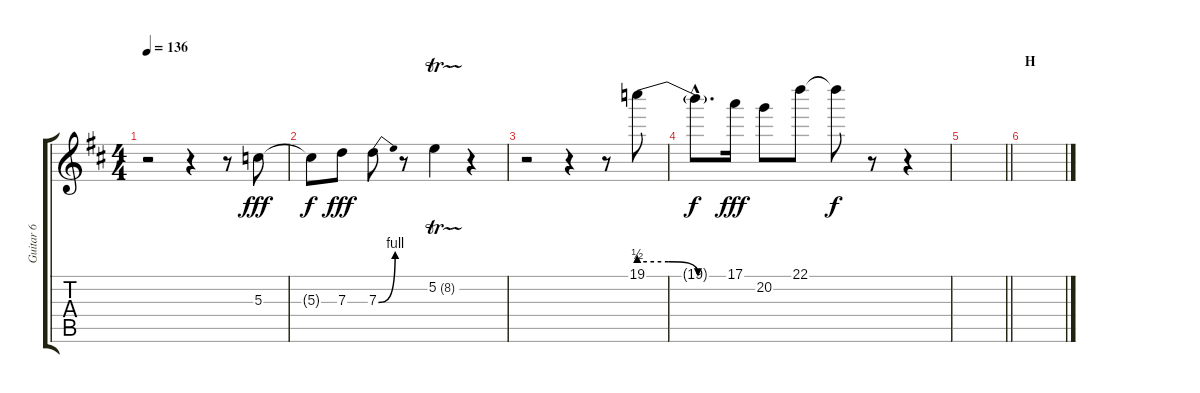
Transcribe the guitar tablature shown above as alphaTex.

\track ("Guitar 6" "Guitar 6") {instrument distortionguitar}
\staff {score tabs}
\tuning (E4 B3 G3 D3 A2 E2) {hide}
\ts (4 4)
\tempo 136
\clef g2
\ks d
r.2{dy f} r.4 r.8 5.3.8{dy fff} |
5.3{t}.8{dy f} 7.3.8{dy fff} 7.3{be (bend 0 0 60 4)}.8 r.8 5.2{tr (8 32)}.4 r.4 |
r.2 r.4 r.8 19.1{be (custom 0 2 20 2 40 0 60 0)}.8 |
19.1{hac t}.8{d dy f} 17.1.16{dy fff} 20.2.8 22.1.8 22.1{t}.8{dy f} r.8 r.4 |
\barLineRight lightlight
|
\section ("" "H")
